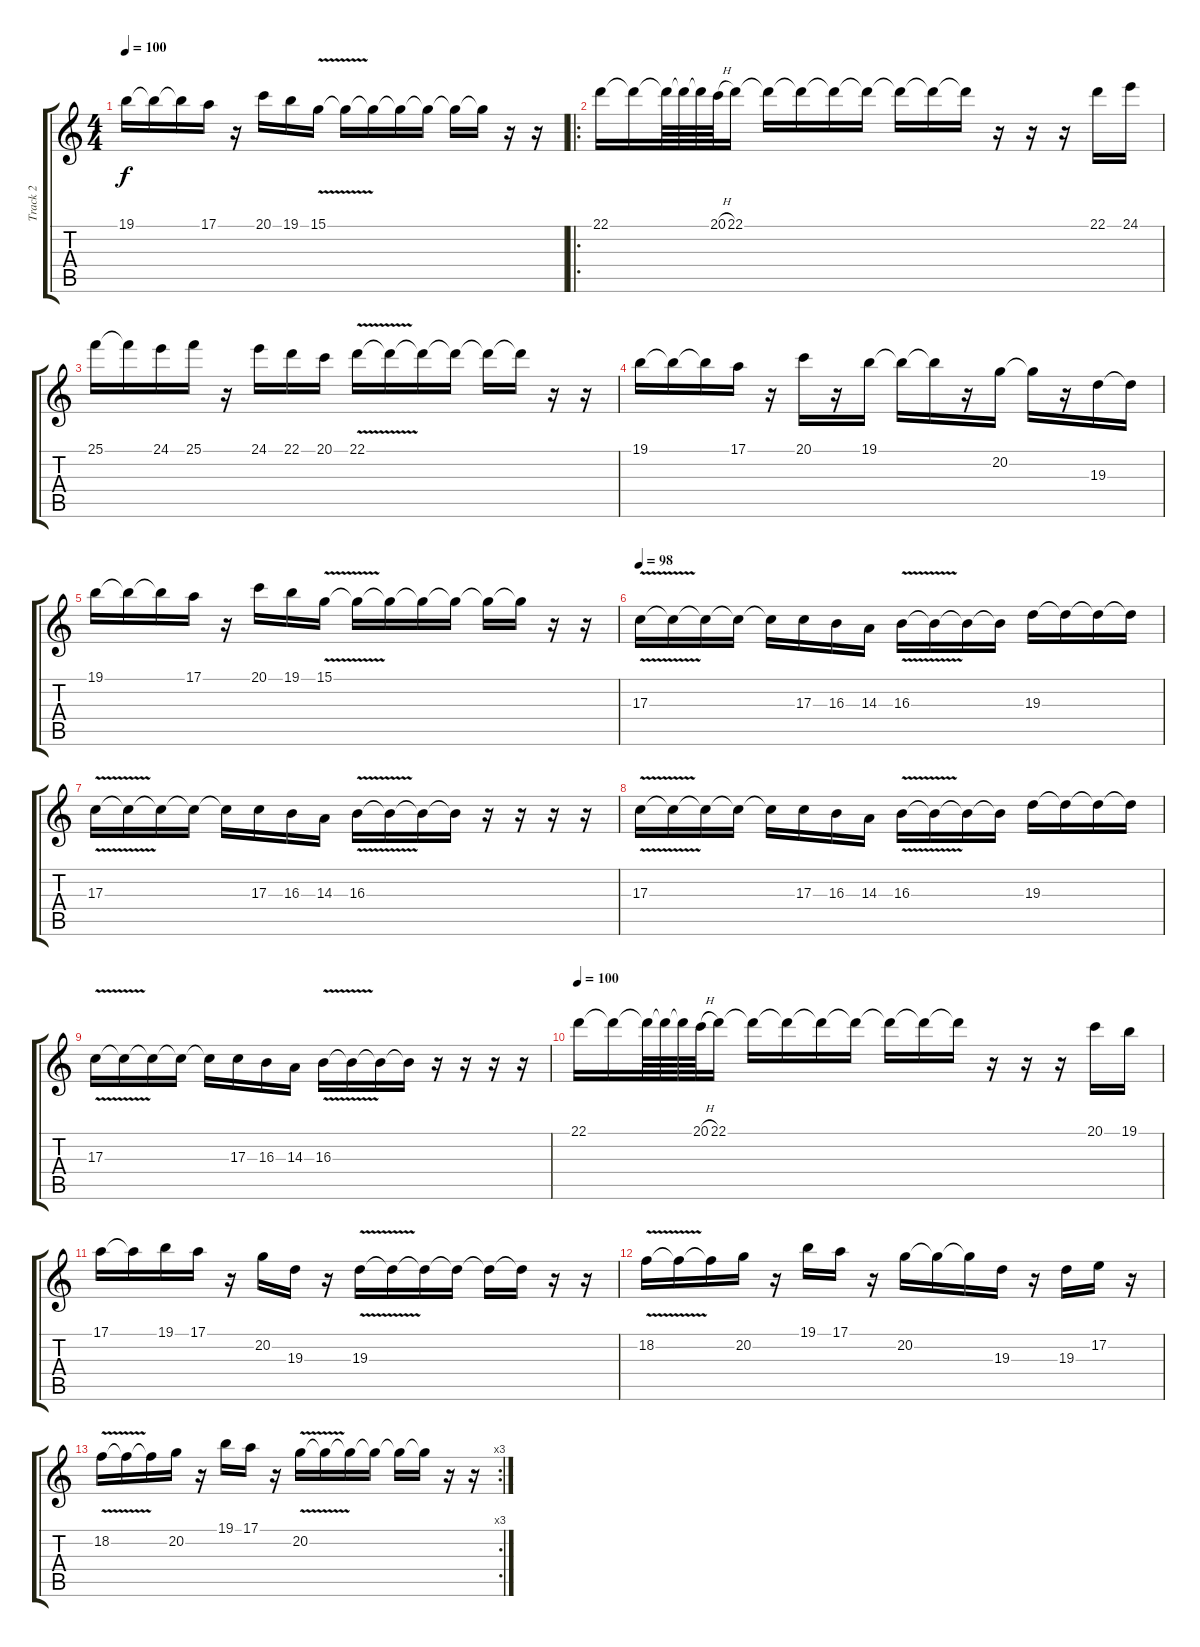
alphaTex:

\track ("Track 2" "Track 2") {instrument flute}
\staff {score tabs}
\tuning (E4 B3 G3 D3 A2 E2) {hide}
\ts (4 4)
\tempo 100
\clef g2
\ks c
19.1.16{dy f} 19.1{t}.16 19.1{t}.16 17.1.16 r.16 20.1.16 19.1.16 15.1{v}.16 15.1{t}.16 15.1{t}.16 15.1{t}.16 15.1{t}.16 15.1{t}.16 15.1{t}.16 r.16 r.16 |
\ro
22.1.16 22.1{t}.16 22.1{t}.64 22.1{t}.64 22.1{t}.64 20.1{h}.64 22.1.16 22.1{t}.16 22.1{t}.16 22.1{t}.16 22.1{t}.16 22.1{t}.16 22.1{t}.16 22.1{t}.16 r.16 r.16 r.16 22.1.16 24.1.16 |
25.1.16 25.1{t}.16 24.1.16 25.1.16 r.16 24.1.16 22.1.16 20.1.16 22.1{v}.16 22.1{t}.16 22.1{t}.16 22.1{t}.16 22.1{t}.16 22.1{t}.16 r.16 r.16 |
19.1.16 19.1{t}.16 19.1{t}.16 17.1.16 r.16 20.1.16 r.16 19.1.16 19.1{t}.16 19.1{t}.16 r.16 20.2.16 20.2{t}.16 r.16 19.3.16 19.3{t}.16 |
19.1.16 19.1{t}.16 19.1{t}.16 17.1.16 r.16 20.1.16 19.1.16 15.1{v}.16 15.1{t}.16 15.1{t}.16 15.1{t}.16 15.1{t}.16 15.1{t}.16 15.1{t}.16 r.16 r.16 |
\tempo 98
17.3{v}.16 17.3{t}.16 17.3{t}.16 17.3{t}.16 17.3{t}.16 17.3.16 16.3.16 14.3.16 16.3{v}.16 16.3{t}.16 16.3{t}.16 16.3{t}.16 19.3.16 19.3{t}.16 19.3{t}.16 19.3{t}.16 |
17.3{v}.16 17.3{t}.16 17.3{t}.16 17.3{t}.16 17.3{t}.16 17.3.16 16.3.16 14.3.16 16.3{v}.16 16.3{t}.16 16.3{t}.16 16.3{t}.16 r.16 r.16 r.16 r.16 |
17.3{v}.16 17.3{t}.16 17.3{t}.16 17.3{t}.16 17.3{t}.16 17.3.16 16.3.16 14.3.16 16.3{v}.16 16.3{t}.16 16.3{t}.16 16.3{t}.16 19.3.16 19.3{t}.16 19.3{t}.16 19.3{t}.16 |
17.3{v}.16 17.3{t}.16 17.3{t}.16 17.3{t}.16 17.3{t}.16 17.3.16 16.3.16 14.3.16 16.3{v}.16 16.3{t}.16 16.3{t}.16 16.3{t}.16 r.16 r.16 r.16 r.16 |
\tempo 100
22.1.16 22.1{t}.16 22.1{t}.64 22.1{t}.64 22.1{t}.64 20.1{h}.64 22.1.16 22.1{t}.16 22.1{t}.16 22.1{t}.16 22.1{t}.16 22.1{t}.16 22.1{t}.16 22.1{t}.16 r.16 r.16 r.16 20.1.16 19.1.16 |
17.1.16 17.1{t}.16 19.1.16 17.1.16 r.16 20.2.16 19.3.16 r.16 19.3{v}.16 19.3{t}.16 19.3{t}.16 19.3{t}.16 19.3{t}.16 19.3{t}.16 r.16 r.16 |
18.2{v}.16 18.2{t}.16 18.2{t}.16 20.2.16 r.16 19.1.16 17.1.16 r.16 20.2.16 20.2{t}.16 20.2{t}.16 19.3.16 r.16 19.3.16 17.2.16 r.16 |
\rc 3
18.2{v}.16 18.2{t}.16 18.2{t}.16 20.2.16 r.16 19.1.16 17.1.16 r.16 20.2{v}.16 20.2{t}.16 20.2{t}.16 20.2{t}.16 20.2{t}.16 20.2{t}.16 r.16 r.16
